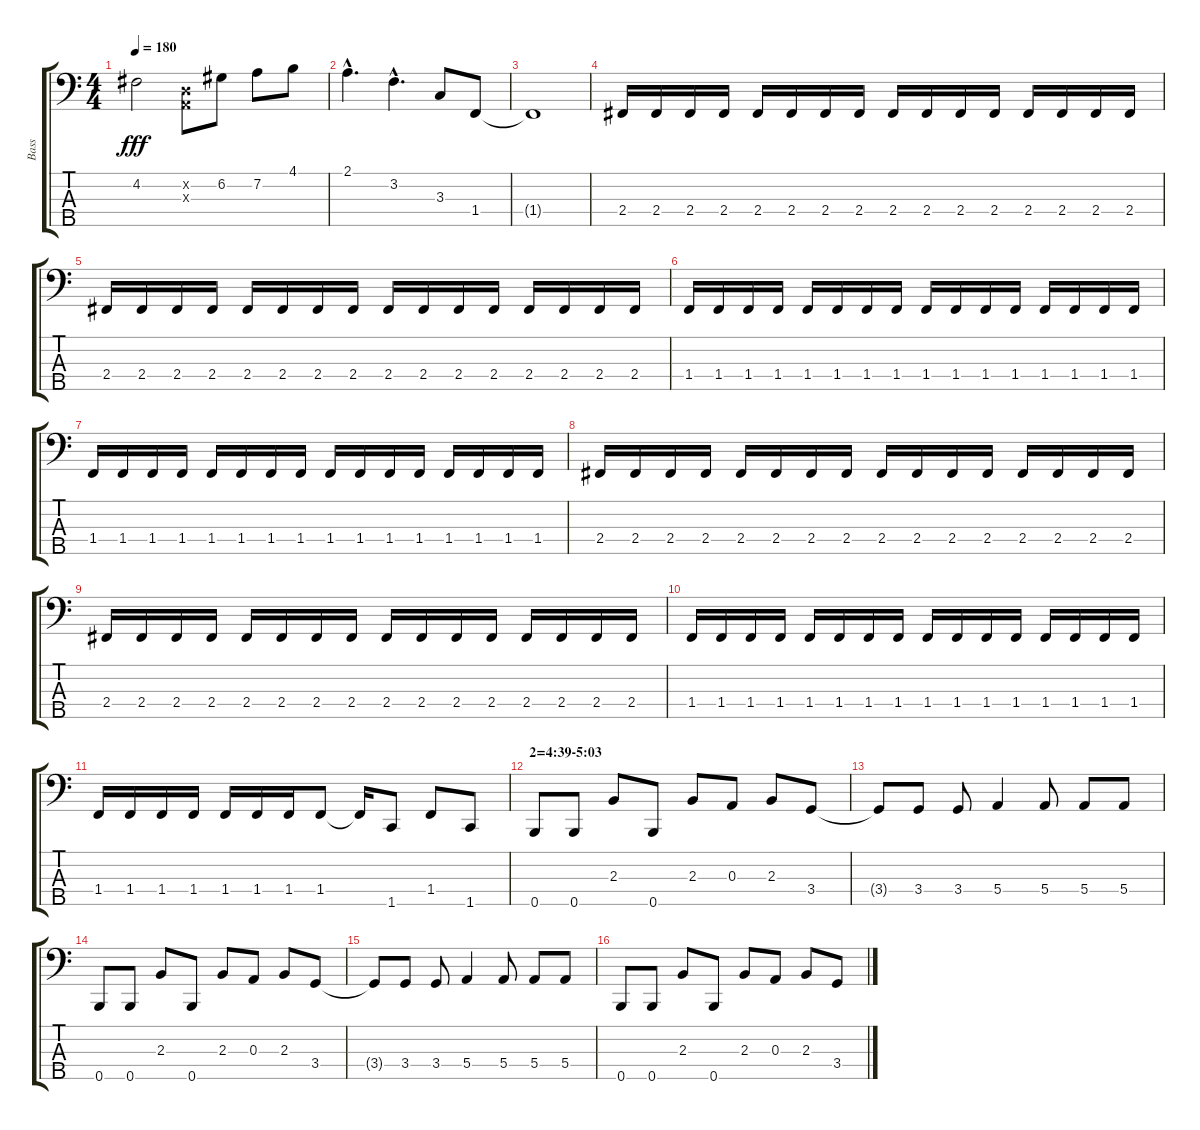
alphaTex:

\track ("Bass" "Bass") {instrument electricbasspick}
\staff {score tabs}
\tuning (G2 D2 A1 E1 B0) {hide}
\ts (4 4)
\tempo 180
\clef f4
\ks c
4.2{t}.2{dy fff} (0.2{x} 0.3{x}).8 6.2.8 7.2.8 4.1.8 |
2.1{hac}.4{d} 3.2{hac}.4{d} 3.3.8 1.4.8 |
1.4{t}.1 |
2.4.16 2.4.16 2.4.16 2.4.16 2.4.16 2.4.16 2.4.16 2.4.16 2.4.16 2.4.16 2.4.16 2.4.16 2.4.16 2.4.16 2.4.16 2.4.16 |
2.4.16 2.4.16 2.4.16 2.4.16 2.4.16 2.4.16 2.4.16 2.4.16 2.4.16 2.4.16 2.4.16 2.4.16 2.4.16 2.4.16 2.4.16 2.4.16 |
1.4.16 1.4.16 1.4.16 1.4.16 1.4.16 1.4.16 1.4.16 1.4.16 1.4.16 1.4.16 1.4.16 1.4.16 1.4.16 1.4.16 1.4.16 1.4.16 |
1.4.16 1.4.16 1.4.16 1.4.16 1.4.16 1.4.16 1.4.16 1.4.16 1.4.16 1.4.16 1.4.16 1.4.16 1.4.16 1.4.16 1.4.16 1.4.16 |
2.4.16 2.4.16 2.4.16 2.4.16 2.4.16 2.4.16 2.4.16 2.4.16 2.4.16 2.4.16 2.4.16 2.4.16 2.4.16 2.4.16 2.4.16 2.4.16 |
2.4.16 2.4.16 2.4.16 2.4.16 2.4.16 2.4.16 2.4.16 2.4.16 2.4.16 2.4.16 2.4.16 2.4.16 2.4.16 2.4.16 2.4.16 2.4.16 |
1.4.16 1.4.16 1.4.16 1.4.16 1.4.16 1.4.16 1.4.16 1.4.16 1.4.16 1.4.16 1.4.16 1.4.16 1.4.16 1.4.16 1.4.16 1.4.16 |
1.4.16 1.4.16 1.4.16 1.4.16 1.4.16 1.4.16 1.4.16 1.4.8 1.4{t}.16 1.5.8 1.4.8 1.5.8 |
\section ("" "2=4:39-5:03")
0.5.8 0.5.8 2.3.8 0.5.8 2.3.8 0.3.8 2.3.8 3.4.8 |
3.4{t}.8 3.4.8 3.4.8 5.4.4 5.4.8 5.4.8 5.4.8 |
0.5.8 0.5.8 2.3.8 0.5.8 2.3.8 0.3.8 2.3.8 3.4.8 |
3.4{t}.8 3.4.8 3.4.8 5.4.4 5.4.8 5.4.8 5.4.8 |
0.5.8 0.5.8 2.3.8 0.5.8 2.3.8 0.3.8 2.3.8 3.4.8
